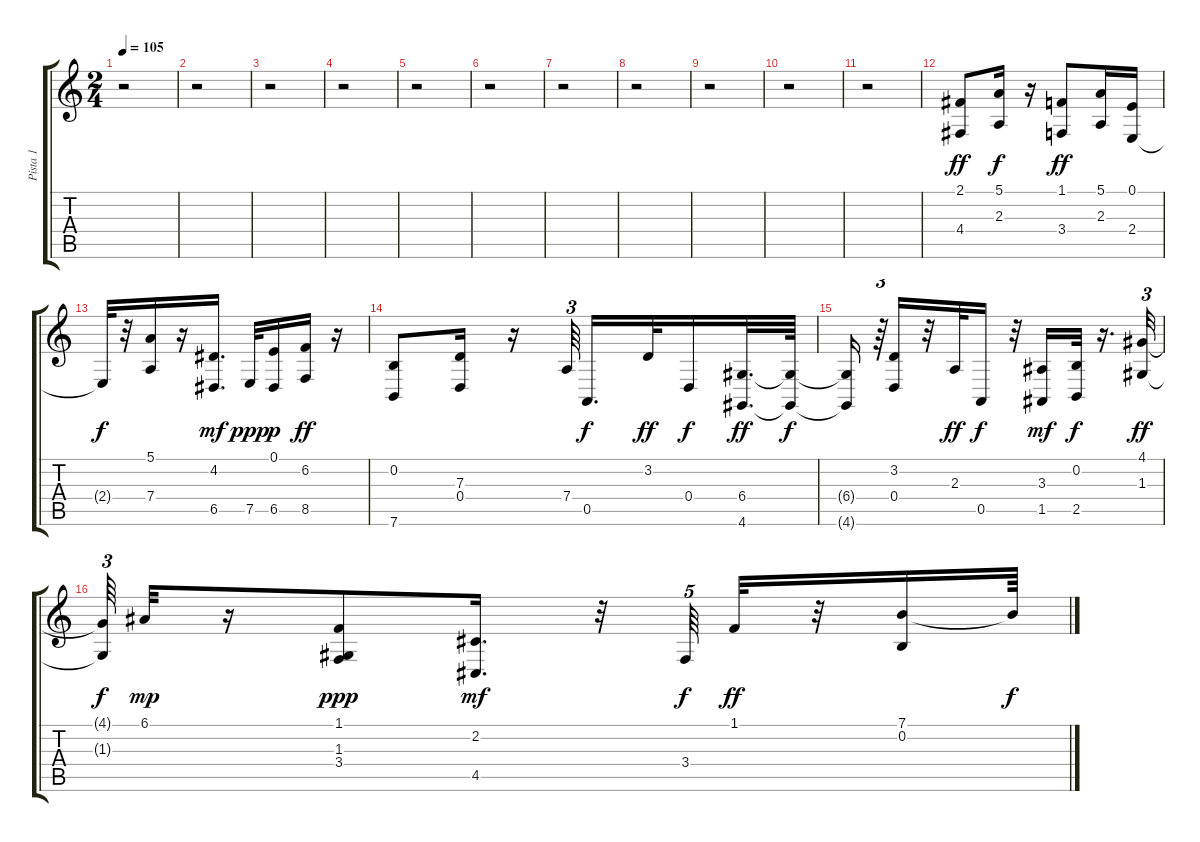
\track ("Pista 1" "Pista 1") {instrument brightacousticpiano}
\staff {score tabs}
\tuning (E4 B3 G3 D3 A2 E2) {hide}
\ts (2 4)
\tempo 105
\clef g2
\ks c
r.2{dy ff} |
r.2 |
r.2 |
r.2 |
r.2 |
r.2 |
r.2 |
r.2 |
r.2 |
r.2 |
r.2 |
(2.1 4.4).8 (5.1 2.3).16{dy f} r.16 (1.1 3.4).8{dy ff} (5.1 2.3).16 (0.1 2.4).16 |
2.4{t}.32{dy f} r.32 (5.1 7.4).16 r.16 (4.2 6.5).16{d dy mf} 7.5.32{dy ppp} (0.1 6.5).16{dy p} (6.2 8.5).16{dy ff} r.16 |
(0.2 7.6).8 (7.3 0.4).16 r.16 7.4.64{tu (3 2)} 0.5.16{d dy f} 3.2.32{dy ff} 0.4.16{dy f} (6.4 4.6).32{d dy ff} (6.4{t} 4.6{t}).64{dy f} |
(6.4{t} 4.6{t}).16 r.64{tu (3 2)} (3.2 0.4).16 r.32 2.3.32{dy ff} 0.5.16{dy f} r.32 (3.3 1.5).16{dy mf} (0.2 2.5).32{dy f} r.16{d} (4.1 1.3).32{tu (3 2) dy ff} |
(4.1{t} 1.3{t}).64{tu (3 2) dy f} 6.1.32{dy mp} r.16 (1.1 1.3 3.4).8{dy ppp} (2.2 4.5).16{d dy mf} r.32 3.4.64{tu (5 4) dy f} 1.1.32{dy ff} r.32 (7.1 0.2).16 7.1{t}.64{dy f}
